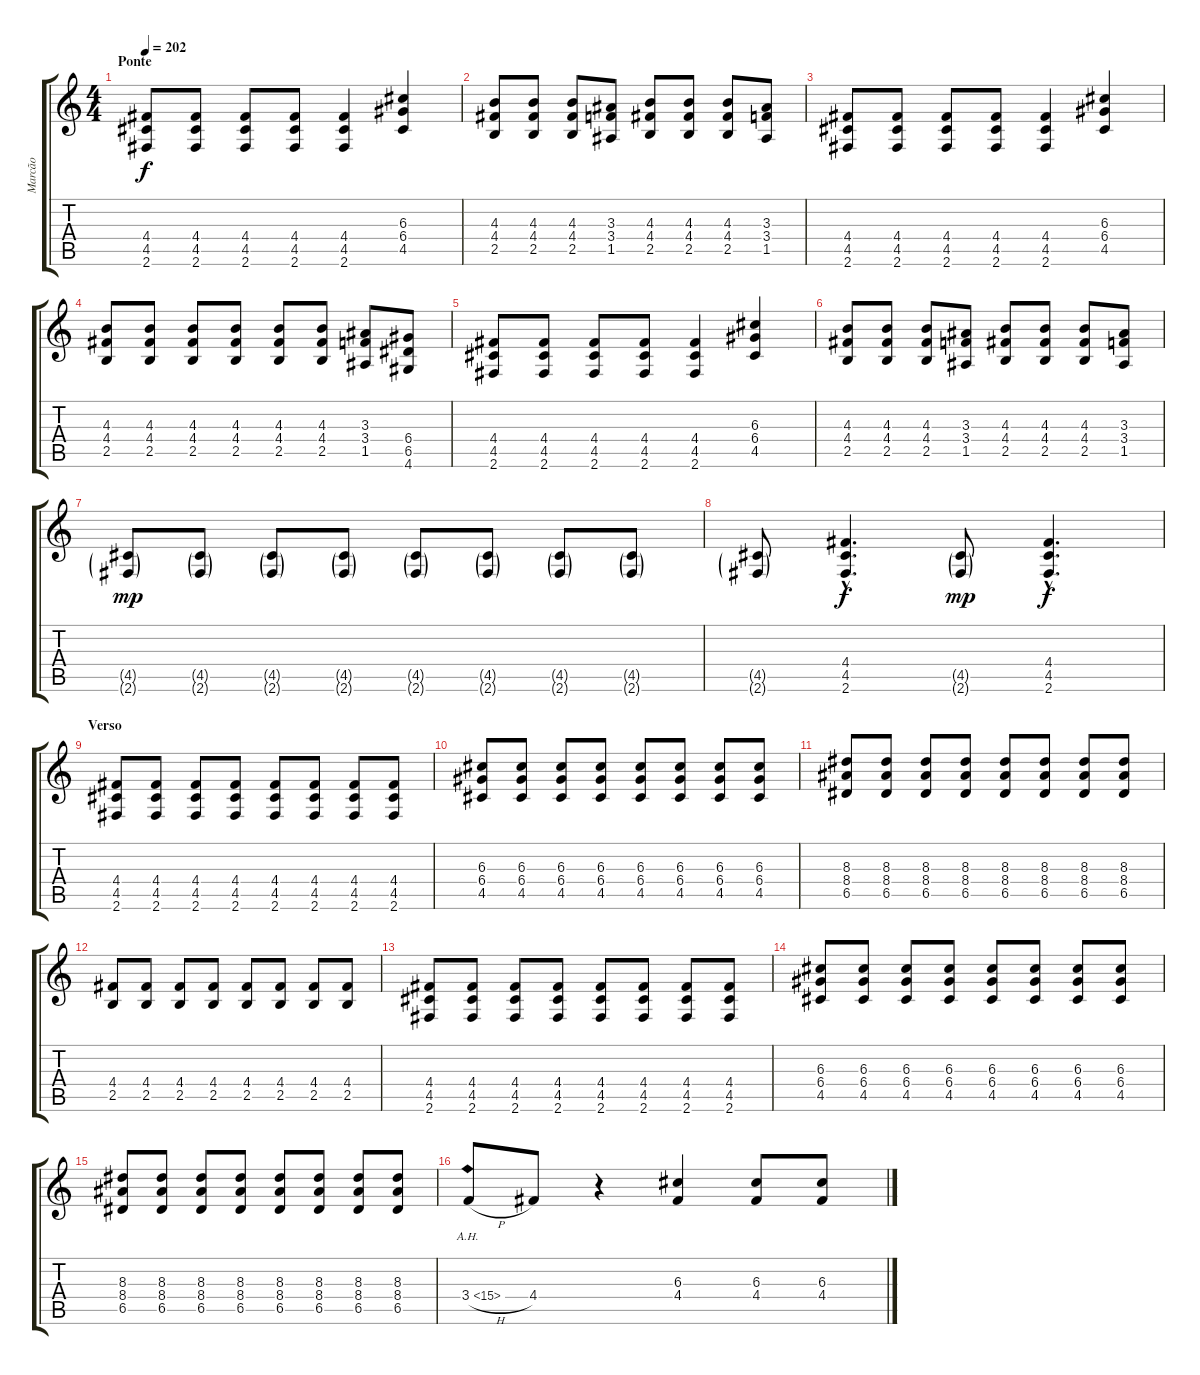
\track ("Marcão" "Marcão") {instrument distortionguitar}
\staff {score tabs}
\tuning (E4 B3 G3 D3 A2 E2) {hide}
\ts (4 4)
\section ("" "Ponte")
\tempo 202
\clef g2
\ks c
(4.4 4.5 2.6).8{dy f} (4.4 4.5 2.6).8 (4.4 4.5 2.6).8 (4.4 4.5 2.6).8 (4.4 4.5 2.6).4 (6.3 6.4 4.5).4 |
(4.3 4.4 2.5).8 (4.3 4.4 2.5).8 (4.3 4.4 2.5).8 (3.3 3.4 1.5).8 (4.3 4.4 2.5).8 (4.3 4.4 2.5).8 (4.3 4.4 2.5).8 (3.3 3.4 1.5).8 |
(4.4 4.5 2.6).8 (4.4 4.5 2.6).8 (4.4 4.5 2.6).8 (4.4 4.5 2.6).8 (4.4 4.5 2.6).4 (6.3 6.4 4.5).4 |
(4.3 4.4 2.5).8 (4.3 4.4 2.5).8 (4.3 4.4 2.5).8 (4.3 4.4 2.5).8 (4.3 4.4 2.5).8 (4.3 4.4 2.5).8 (3.3 3.4 1.5).8 (6.4 6.5 4.6).8 |
(4.4 4.5 2.6).8 (4.4 4.5 2.6).8 (4.4 4.5 2.6).8 (4.4 4.5 2.6).8 (4.4 4.5 2.6).4 (6.3 6.4 4.5).4 |
(4.3 4.4 2.5).8 (4.3 4.4 2.5).8 (4.3 4.4 2.5).8 (3.3 3.4 1.5).8 (4.3 4.4 2.5).8 (4.3 4.4 2.5).8 (4.3 4.4 2.5).8 (3.3 3.4 1.5).8 |
(4.5{g} 2.6{g}).8{dy mp instrument electricguitarmuted} (4.5{g} 2.6{g}).8 (4.5{g} 2.6{g}).8 (4.5{g} 2.6{g}).8 (4.5{g} 2.6{g}).8 (4.5{g} 2.6{g}).8 (4.5{g} 2.6{g}).8 (4.5{g} 2.6{g}).8 |
(4.5{g} 2.6{g}).8 (4.4{hac} 4.5{hac} 2.6{hac}).4{d dy f instrument distortionguitar} (4.5{g} 2.6{g}).8{dy mp instrument electricguitarmuted} (4.4{hac} 4.5{hac} 2.6{hac}).4{d dy f instrument distortionguitar} |
\section ("" "Verso")
(4.4 4.5 2.6).8{instrument electricguitarmuted} (4.4 4.5 2.6).8 (4.4 4.5 2.6).8 (4.4 4.5 2.6).8 (4.4 4.5 2.6).8 (4.4 4.5 2.6).8 (4.4 4.5 2.6).8 (4.4 4.5 2.6).8 |
(6.3 6.4 4.5).8 (6.3 6.4 4.5).8 (6.3 6.4 4.5).8 (6.3 6.4 4.5).8 (6.3 6.4 4.5).8 (6.3 6.4 4.5).8 (6.3 6.4 4.5).8 (6.3 6.4 4.5).8 |
(8.3 8.4 6.5).8 (8.3 8.4 6.5).8 (8.3 8.4 6.5).8 (8.3 8.4 6.5).8 (8.3 8.4 6.5).8 (8.3 8.4 6.5).8 (8.3 8.4 6.5).8 (8.3 8.4 6.5).8 |
(4.4 2.5).8 (4.4 2.5).8 (4.4 2.5).8 (4.4 2.5).8 (4.4 2.5).8 (4.4 2.5).8 (4.4 2.5).8 (4.4 2.5).8 |
(4.4 4.5 2.6).8{instrument electricguitarmuted} (4.4 4.5 2.6).8 (4.4 4.5 2.6).8 (4.4 4.5 2.6).8 (4.4 4.5 2.6).8 (4.4 4.5 2.6).8 (4.4 4.5 2.6).8 (4.4 4.5 2.6).8 |
(6.3 6.4 4.5).8 (6.3 6.4 4.5).8 (6.3 6.4 4.5).8 (6.3 6.4 4.5).8 (6.3 6.4 4.5).8 (6.3 6.4 4.5).8 (6.3 6.4 4.5).8 (6.3 6.4 4.5).8 |
(8.3 8.4 6.5).8 (8.3 8.4 6.5).8 (8.3 8.4 6.5).8 (8.3 8.4 6.5).8 (8.3 8.4 6.5).8 (8.3 8.4 6.5).8 (8.3 8.4 6.5).8 (8.3 8.4 6.5).8 |
3.4{ah 12 h}.8{instrument distortionguitar} 4.4.8 r.4 (6.3 4.4).4 (6.3 4.4).8 (6.3 4.4).8
